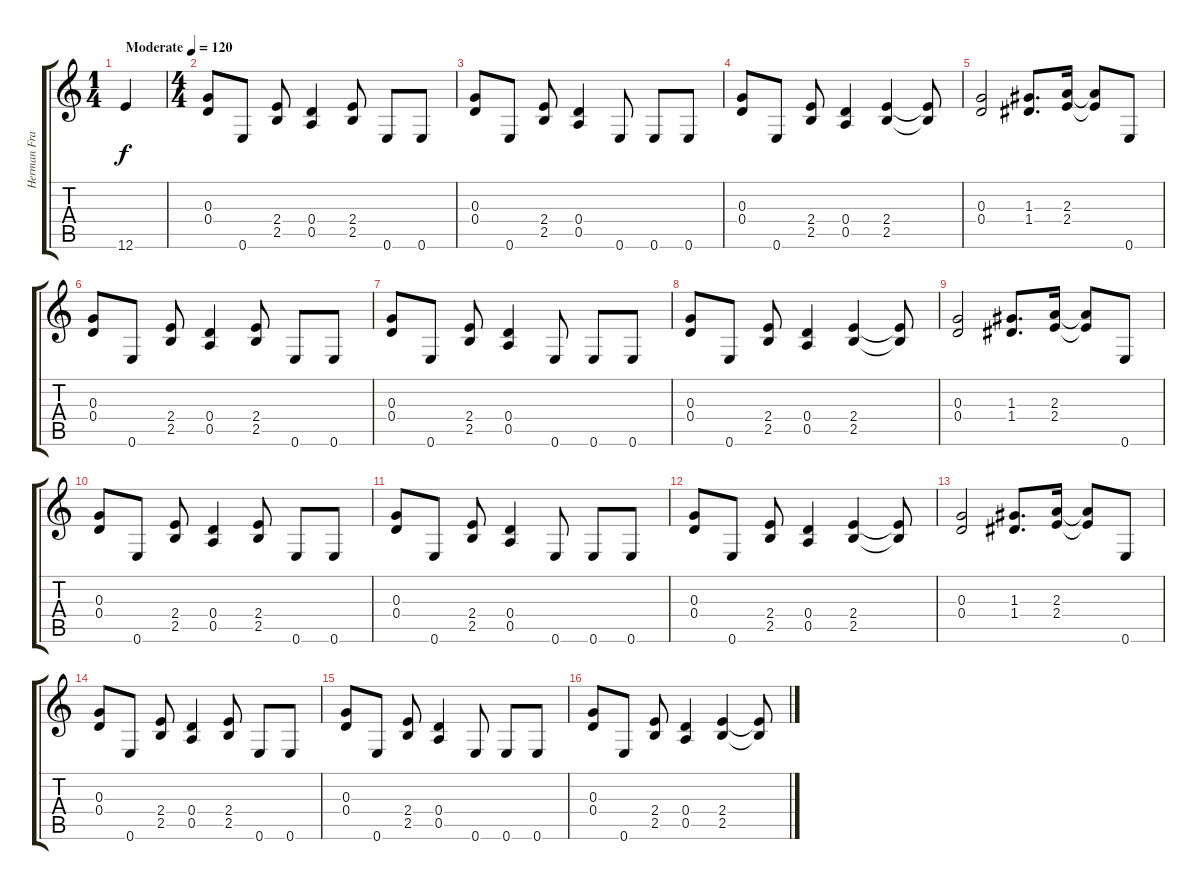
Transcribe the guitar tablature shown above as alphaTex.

\track ("Herman Frank " "Herman Fra") {instrument overdrivenguitar}
\staff {score tabs}
\tuning (E4 B3 G3 D3 A2 E2) {hide}
\ts (1 4)
\tempo (120 "Moderate")
\clef g2
\ks c
12.6.4{dy f instrument overdrivenguitar} |
\ts (4 4)
(0.3 0.4).8 0.6.8 (2.4 2.5).8 (0.4 0.5).4 (2.4 2.5).8 0.6.8 0.6.8 |
(0.3 0.4).8 0.6.8 (2.4 2.5).8 (0.4 0.5).4 0.6.8 0.6.8 0.6.8 |
(0.3 0.4).8 0.6.8 (2.4 2.5).8 (0.4 0.5).4 (2.4 2.5).4 (2.4{t} 2.5{t}).8 |
(0.3 0.4).2 (1.3 1.4).8{d} (2.3 2.4).16 (2.3{t} 2.4{t}).8 0.6.8 |
(0.3 0.4).8 0.6.8 (2.4 2.5).8 (0.4 0.5).4 (2.4 2.5).8 0.6.8 0.6.8 |
(0.3 0.4).8 0.6.8 (2.4 2.5).8 (0.4 0.5).4 0.6.8 0.6.8 0.6.8 |
(0.3 0.4).8 0.6.8 (2.4 2.5).8 (0.4 0.5).4 (2.4 2.5).4 (2.4{t} 2.5{t}).8 |
(0.3 0.4).2 (1.3 1.4).8{d} (2.3 2.4).16 (2.3{t} 2.4{t}).8 0.6.8 |
(0.3 0.4).8 0.6.8 (2.4 2.5).8 (0.4 0.5).4 (2.4 2.5).8 0.6.8 0.6.8 |
(0.3 0.4).8 0.6.8 (2.4 2.5).8 (0.4 0.5).4 0.6.8 0.6.8 0.6.8 |
(0.3 0.4).8 0.6.8 (2.4 2.5).8 (0.4 0.5).4 (2.4 2.5).4 (2.4{t} 2.5{t}).8 |
(0.3 0.4).2 (1.3 1.4).8{d} (2.3 2.4).16 (2.3{t} 2.4{t}).8 0.6.8 |
(0.3 0.4).8 0.6.8 (2.4 2.5).8 (0.4 0.5).4 (2.4 2.5).8 0.6.8 0.6.8 |
(0.3 0.4).8 0.6.8 (2.4 2.5).8 (0.4 0.5).4 0.6.8 0.6.8 0.6.8 |
(0.3 0.4).8 0.6.8 (2.4 2.5).8 (0.4 0.5).4 (2.4 2.5).4 (2.4{t} 2.5{t}).8
